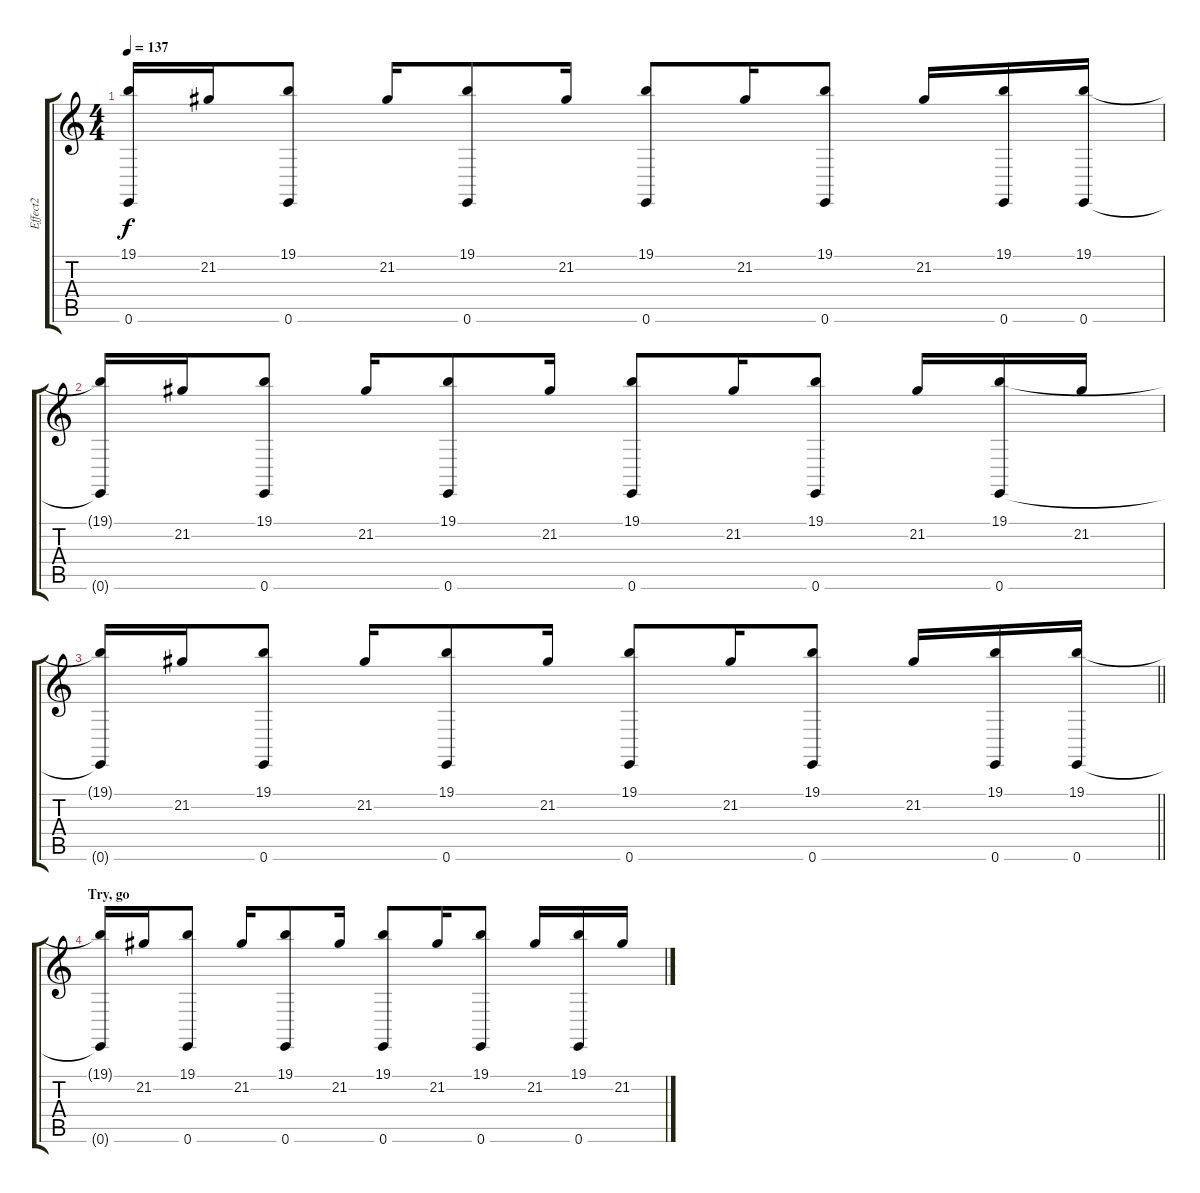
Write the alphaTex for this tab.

\track ("Effect2" "Effect2") {instrument fx5brightness}
\staff {score tabs}
\tuning (E4 B3 G3 D3 A2 E2) {hide}
\ts (4 4)
\tempo 137
\clef g2
\ks c
(19.1{t} 0.6{t}).16{dy f volume 5} 21.2.16{volume 3} (19.1 0.6).8 21.2.16 (19.1 0.6).8 21.2.16 (19.1 0.6).8 21.2.16 (19.1 0.6).8 21.2.16 (19.1 0.6).16{volume 5} (19.1 0.6).16 |
(19.1{t} 0.6{t}).16{volume 5} 21.2.16 (19.1 0.6).8 21.2.16 (19.1 0.6).8 21.2.16 (19.1 0.6).8 21.2.16 (19.1 0.6).8 21.2.16 (19.1 0.6).16 21.2.16 |
\barLineRight lightlight
(19.1{t} 0.6{t}).16{volume 5} 21.2.16{volume 3} (19.1 0.6).8 21.2.16 (19.1 0.6).8 21.2.16 (19.1 0.6).8 21.2.16 (19.1 0.6).8 21.2.16 (19.1 0.6).16{volume 5} (19.1 0.6).16 |
\section ("" "Try, go")
(19.1{t} 0.6{t}).16{volume 5} 21.2.16 (19.1 0.6).8 21.2.16 (19.1 0.6).8 21.2.16 (19.1 0.6).8 21.2.16 (19.1 0.6).8 21.2.16 (19.1 0.6).16 21.2.16
